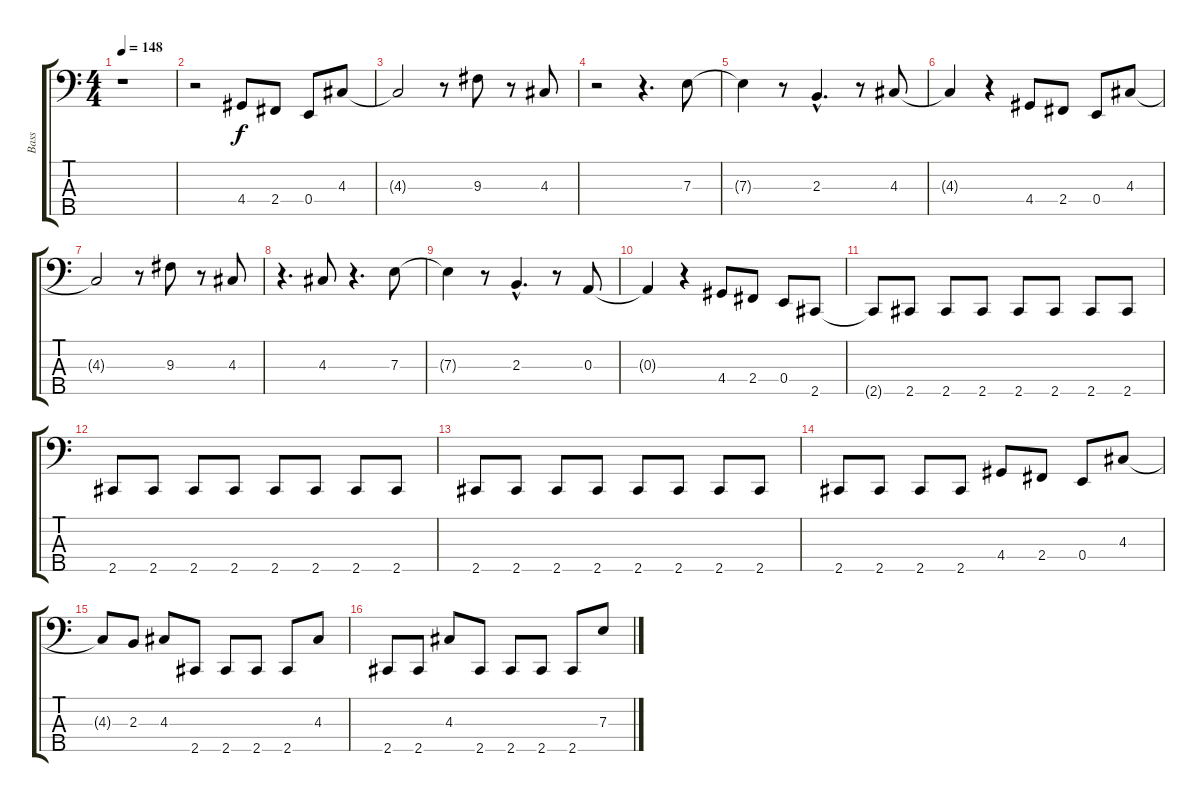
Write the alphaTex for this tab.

\track ("Bass" "Bass") {instrument electricbassfinger}
\staff {score tabs}
\tuning (G2 D2 A1 E1 B0) {hide}
\ts (4 4)
\tempo 148
\clef f4
\ks c
r.1{dy f instrument electricbassfinger} |
r.2 4.4.8 2.4.8 0.4.8 4.3.8 |
4.3{t}.2 r.8 9.3.8 r.8 4.3.8 |
r.2 r.4{d} 7.3.8 |
7.3{t}.4 r.8 2.3{hac}.4{d} r.8 4.3.8 |
4.3{t}.4 r.4 4.4.8 2.4.8 0.4.8 4.3.8 |
4.3{t}.2 r.8 9.3.8 r.8 4.3.8 |
r.4{d} 4.3.8 r.4{d} 7.3.8 |
7.3{t}.4 r.8 2.3{hac}.4{d} r.8 0.3.8 |
0.3{t}.4 r.4 4.4.8 2.4.8 0.4.8 2.5.8 |
2.5{t}.8 2.5.8 2.5.8 2.5.8 2.5.8 2.5.8 2.5.8 2.5.8 |
2.5.8 2.5.8 2.5.8 2.5.8 2.5.8 2.5.8 2.5.8 2.5.8 |
2.5.8 2.5.8 2.5.8 2.5.8 2.5.8 2.5.8 2.5.8 2.5.8 |
2.5.8 2.5.8 2.5.8 2.5.8 4.4.8 2.4.8 0.4.8 4.3.8 |
4.3{t}.8 2.3.8 4.3.8 2.5.8 2.5.8 2.5.8 2.5.8 4.3.8 |
2.5.8 2.5.8 4.3.8 2.5.8 2.5.8 2.5.8 2.5.8 7.3.8
